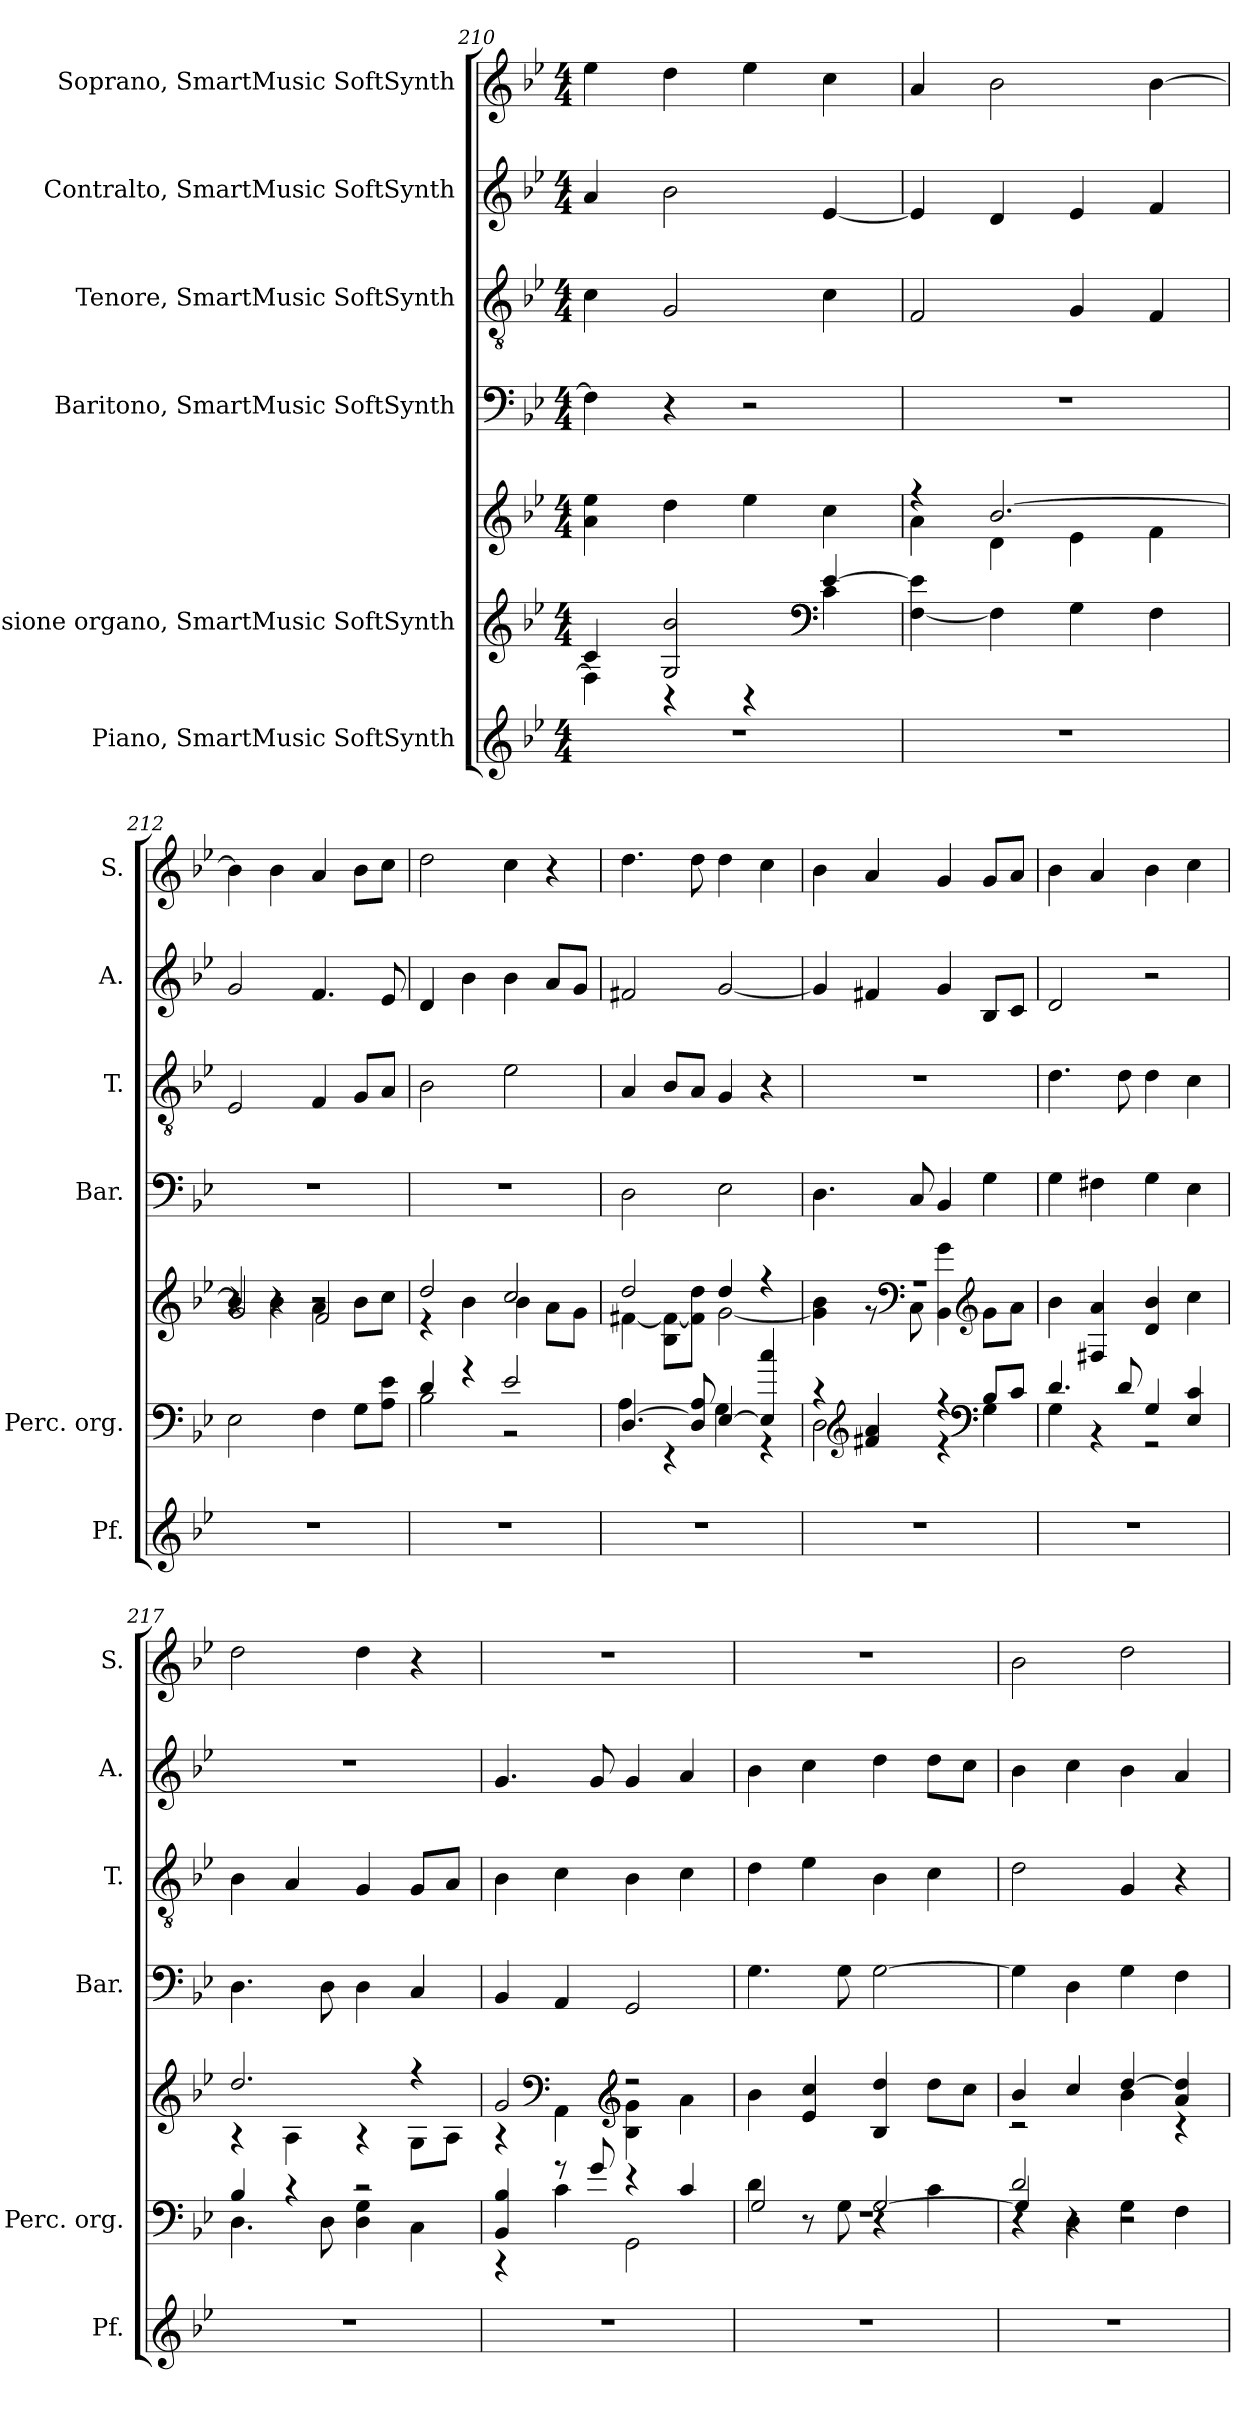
**kern	**kern	**kern	**kern	**kern	**kern	**kern
*part6	*part5	*part5	*part4	*part3	*part2	*part1
*staff7	*staff6	*staff5	*staff4	*staff3	*staff2	*staff1
*I"Piano, SmartMusic SoftSynth	*I"Percussione organo, SmartMusic SoftSynth	*	*I"Baritono, SmartMusic SoftSynth	*I"Tenore, SmartMusic SoftSynth	*I"Contralto, SmartMusic SoftSynth	*I"Soprano, SmartMusic SoftSynth
*I'Pf.	*I'Perc. org.	*	*I'Bar.	*I'T.	*I'A.	*I'S.
*clefG2	*clefG2	*clefG2	*clefF4	*clefGv2	*clefG2	*clefG2
*k[b-e-]	*k[b-e-]	*k[b-e-]	*k[b-e-]	*k[b-e-]	*k[b-e-]	*k[b-e-]
*M4/4	*M4/4	*M4/4	*M4/4	*M4/4	*M4/4	*M4/4
=210	=210	=210	=210	=210	=210	=210
*	*^	*	*	*	*	*
1r	4c/	4F\]	4a\ 4ee-\	4F\]	4c\	4a/	4ee-\
.	2G/ 2b-/	4r	4dd\	4r	2G/	2b-\	4dd\
.	.	4r	4ee-\	2r	.	.	4ee-\
*	*clefF4	*	*	*	*	*	*
.	[4e-/	4c\	4cc\	.	4c\	[4e-/	4cc\
*	*v	*v	*	*	*	*	*
=211	=211	=211	=211	=211	=211	=211
*	*	*^	*	*	*	*
1r	[4F\ 4e-\]	4r	4a\	1r	2F/	4e-/]	4a/
.	4F\]	[2.b-/	4d\	.	.	4d/	2b-\
.	4G\	.	4e-\	.	4G/	4e-/	.
.	4F\	.	4f\	.	4F/	4f/	[4b-\
=212	=212	=212	=212	=212	=212	=212	=212
*	*	*	*^	*	*	*	*
1r	2E-\	4b-/]	4r	2g/	1r	2E-/	2g/	4b-\]
.	.	4r	4b-\	.	.	.	.	4b-\
.	4F\	2r	4a\	2f/	.	4F/	4.f/	4a/
.	8G\L	.	8b-\L	.	.	8G/L	.	8b-\L
.	8A\ 8e-\J	.	8cc\J	.	.	8A/J	8e-/	8cc\J
*	*	*	*v	*v	*	*	*	*
=213	=213	=213	=213	=213	=213	=213	=213
*	*^	*	*	*	*	*	*
1r	4d/	2B-\	2dd/	4r	1r	2B-\	4d/	2dd\
.	4r	.	.	4b-\	.	.	4b-\	.
.	2e-/	2r	2cc/	4b-\	.	2e-\	4b-\	4cc\
.	.	.	.	8a\L	.	.	8a/L	4r
.	.	.	.	8g\J	.	.	8g/J	.
!!LO:PB:g=z
=214	=214	=214	=214	=214	=214	=214	=214	=214
1r	[4.D/	4A\	2dd/	[4f#X\	2D\	4A/	2f#X/	4.dd\
.	.	4r	.	8B-\ 8f#\_L	.	8B-/L	.	.
.	8D/] 8A/	.	.	8f#\] 8dd\J	.	8A/J	.	8dd\
.	[4E-/	4G\	4dd/	[2g\	2E-\	4G/	[2g/	4dd\
.	4E-/] 4cc/	4r	4r	.	.	4r	.	4cc\
=215	=215	=215	=215	=215	=215	=215	=215	=215
1r	4r	2D\	1r	4g\] 4b-\	4.D\	1r	4g/]	4b-\
*	*clefG2	*	*	*	*	*	*	*
.	4f#X/ 4a/	.	.	8r	.	.	4f#X/	4a/
*	*	*	*clefF4	*	*	*	*	*
.	.	.	.	8C\	8C/	.	.	.
.	4r	4r	.	4BB-\ 4g\	4BB-/	.	4g/	4g/
*	*clefF4	*	*clefG2	*	*	*	*	*
.	8B-/L	4G\	.	8g\L	4G\	.	8B-/L	8g/L
.	8c/J	.	.	8a\J	.	.	8c/J	8a/J
*	*	*	*v	*v	*	*	*	*
=216	=216	=216	=216	=216	=216	=216	=216
1r	4.d/	4G\	4b-\	4G\	4.d\	2d/	4b-\
.	.	4r	4F#X/ 4a/	4F#X\	.	.	4a/
.	8d/	.	.	.	8d\	.	.
.	4G/	2r	4d/ 4b-/	4G\	4d\	2r	4b-\
.	4E-/ 4c/	.	4cc\	4E-\	4c\	.	4cc\
=217	=217	=217	=217	=217	=217	=217	=217
*	*	*	*^	*	*	*	*
1r	4B-/	4.D\	2.dd/	4r	4.D\	4B-\	1r	2dd\
.	4r	.	.	4A\	.	4A/	.	.
.	.	8D\	.	.	8D\	.	.	.
.	2r	4D\ 4G\	.	4r	4D\	4G/	.	4dd\
.	.	4C\	4r	8G\L	4C/	8G/L	.	4r
.	.	.	.	8A\J	.	8A/J	.	.
!!LO:PB:g=z
=218	=218	=218	=218	=218	=218	=218	=218	=218
1r	4BB-/ 4B-/	4r	2g/	4r	4BB-/	4B-\	4.g/	1r
*	*	*	*clefF4	*	*	*	*	*
.	8r	4c\	.	4AA\	4AA/	4c\	.	.
.	8g/	.	.	.	.	.	8g/	.
*	*	*	*clefG2	*	*	*	*	*
.	4r	2GG\	2r	4B-\ 4g\	2GG/	4B-\	4g/	.
.	4c/	.	.	4a\	.	4c\	4a/	.
*	*	*	*v	*v	*	*	*	*
=219	=219	=219	=219	=219	=219	=219	=219
*	*	*^	*	*	*	*	*
1r	1r	4d\	2G/	4b-\	4.G\	4d\	4b-\	1r
.	.	8r	.	4e-/ 4cc/	.	4e-\	4cc\	.
.	.	8G\	.	.	8G\	.	.	.
.	.	4r	[2G/	4B-/ 4dd/	[2G\	4B-\	4dd\	.
.	.	4c\	.	8dd\L	.	4c\	8dd\L	.
.	.	.	.	8cc\J	.	.	8cc\J	.
=220	=220	=220	=220	=220	=220	=220	=220	=220
*	*	*	*	*^	*	*	*	*
1r	2d/	4r	4G/]	4b-/	2r	4G\]	2d\	4b-\	2b-\
.	.	4D\	4r	4cc/	.	4D\	.	4cc\	.
.	2r	4G\	2r	[4dd/	4b-\	4G\	4G/	4b-\	2dd\
.	.	4F\	.	4a/ 4dd/]	4r	4F\	4r	4a/	.
*	*v	*v	*v	*	*	*	*	*	*
*	*	*v	*v	*	*	*	*
=	=	=	=	=	=	=
*-	*-	*-	*-	*-	*-	*-
